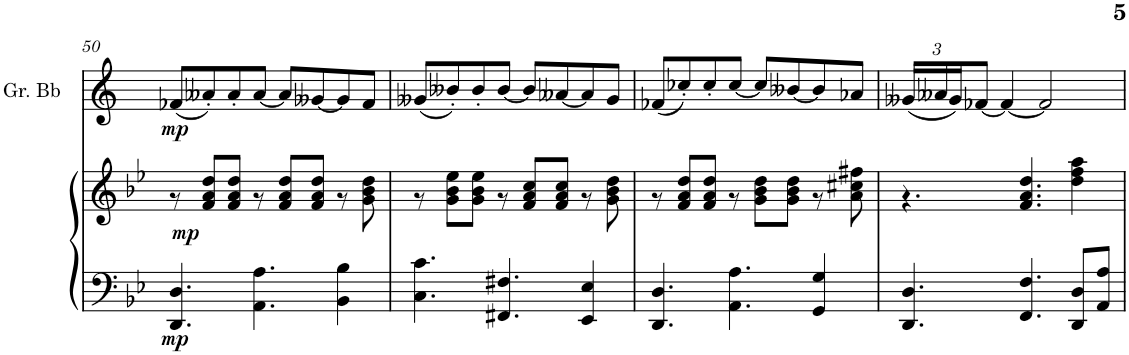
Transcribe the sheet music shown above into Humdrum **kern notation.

**kern	**kern	**dynam	**kern	**dynam
*part2	*part2	*part2	*part1	*part1
*staff3	*staff2	*staff2/3	*staff1	*staff1
*I"Piano	*	*	*I"Gralla Bb	*
*	*	*	*I'Gr. Bb	*
!!LO:PB:g=z
*clefF4	*clefG2	*	*clefG2	*
*	*	*	*Trd0c2	*
*k[b-e-]	*k[b-e-]	*	*k[]	*
*M4/4	*M4/4	*	*M4/4	*
=50	=50	=50	=50	=50
*	*^	*	*	*
!	!	!	!LO:DY:b=2	!	!LO:DY:b
*	*	*^	*	*	*
4.DD/ 4.D/	1ryy	8r	32ryy	mp	(<8f-X/L	mp
!	!	!	!	!LO:DY:b	!	!
.	.	.	2ryy	mp	.	.
.	.	8f/ 8a/ 8dd/L	.	.	8a--X'/)	.
.	.	8f/ 8a/ 8dd/J	.	.	8a--'/	.
4.AA\ 4.A\	.	8r	.	.	[<8a--/J	.
.	.	8f/ 8a/ 8dd/L	.	.	8a--/L]	.
.	.	.	4...ryy	.	.	.
.	.	8f/ 8a/ 8dd/J	.	.	[<8g--X/	.
4BB-\ 4B-\	.	8r	.	.	8g--/]	.
.	.	8g\ 8b-\ 8dd\	.	.	8f-/J	.
*	*	*v	*v	*	*	*
=51	=51	=51	=51	=51	=51
4.C\ 4.c\	1ryy	8r	.	(<8g--X/L	.
.	.	8g\ 8b-\ 8ee-\L	.	8b--X'/)	.
.	.	8g\ 8b-\ 8ee-\J	.	8b--'/	.
4.FF#X/ 4.F#X/	.	8r	.	[<8b--/J	.
.	.	8f/ 8a/ 8cc/L	.	8b--/L]	.
.	.	8f/ 8a/ 8cc/J	.	[<8a--X/	.
4EE-/ 4E-/	.	8r	.	8a--/]	.
.	.	8g\ 8b-\ 8dd\	.	8g--/J	.
=52	=52	=52	=52	=52	=52
4.DD/ 4.D/	1ryy	8r	.	(<8f-X/L	.
.	.	8f/ 8a/ 8dd/L	.	8cc-X'/)	.
.	.	8f/ 8a/ 8dd/J	.	8cc-'/	.
4.AA\ 4.A\	.	8r	.	[<8cc-/J	.
.	.	8g\ 8b-\ 8dd\L	.	8cc-/L]	.
.	.	8g\ 8b-\ 8dd\J	.	[<8b--X/	.
4GG/ 4G/	.	8r	.	8b--/]	.
.	.	8a\ 8cc#X\ 8ff#X\	.	8a-X/J	.
=53	=53	=53	=53	=53	=53
*	*	*	*	*Xbrackettup	*
4.DD/ 4.D/	1ryy	4.r	.	(<24g--X/LL	.
.	.	.	.	24a--X/	.
.	.	.	.	24g--/J)	.
.	.	.	.	[<8f-X/J	.
.	.	.	.	4f-/_	.
4.FF/ 4.F/	.	4.f/ 4.a/ 4.dd/	.	.	.
.	.	.	.	2f-/]	.
8DD/ 8D/L	.	4dd\ 4ff\ 4aa\	.	.	.
8AA/ 8A/J	.	.	.	.	.
*	*v	*v	*	*	*
=	=	=	=	=
*-	*-	*-	*-	*-
